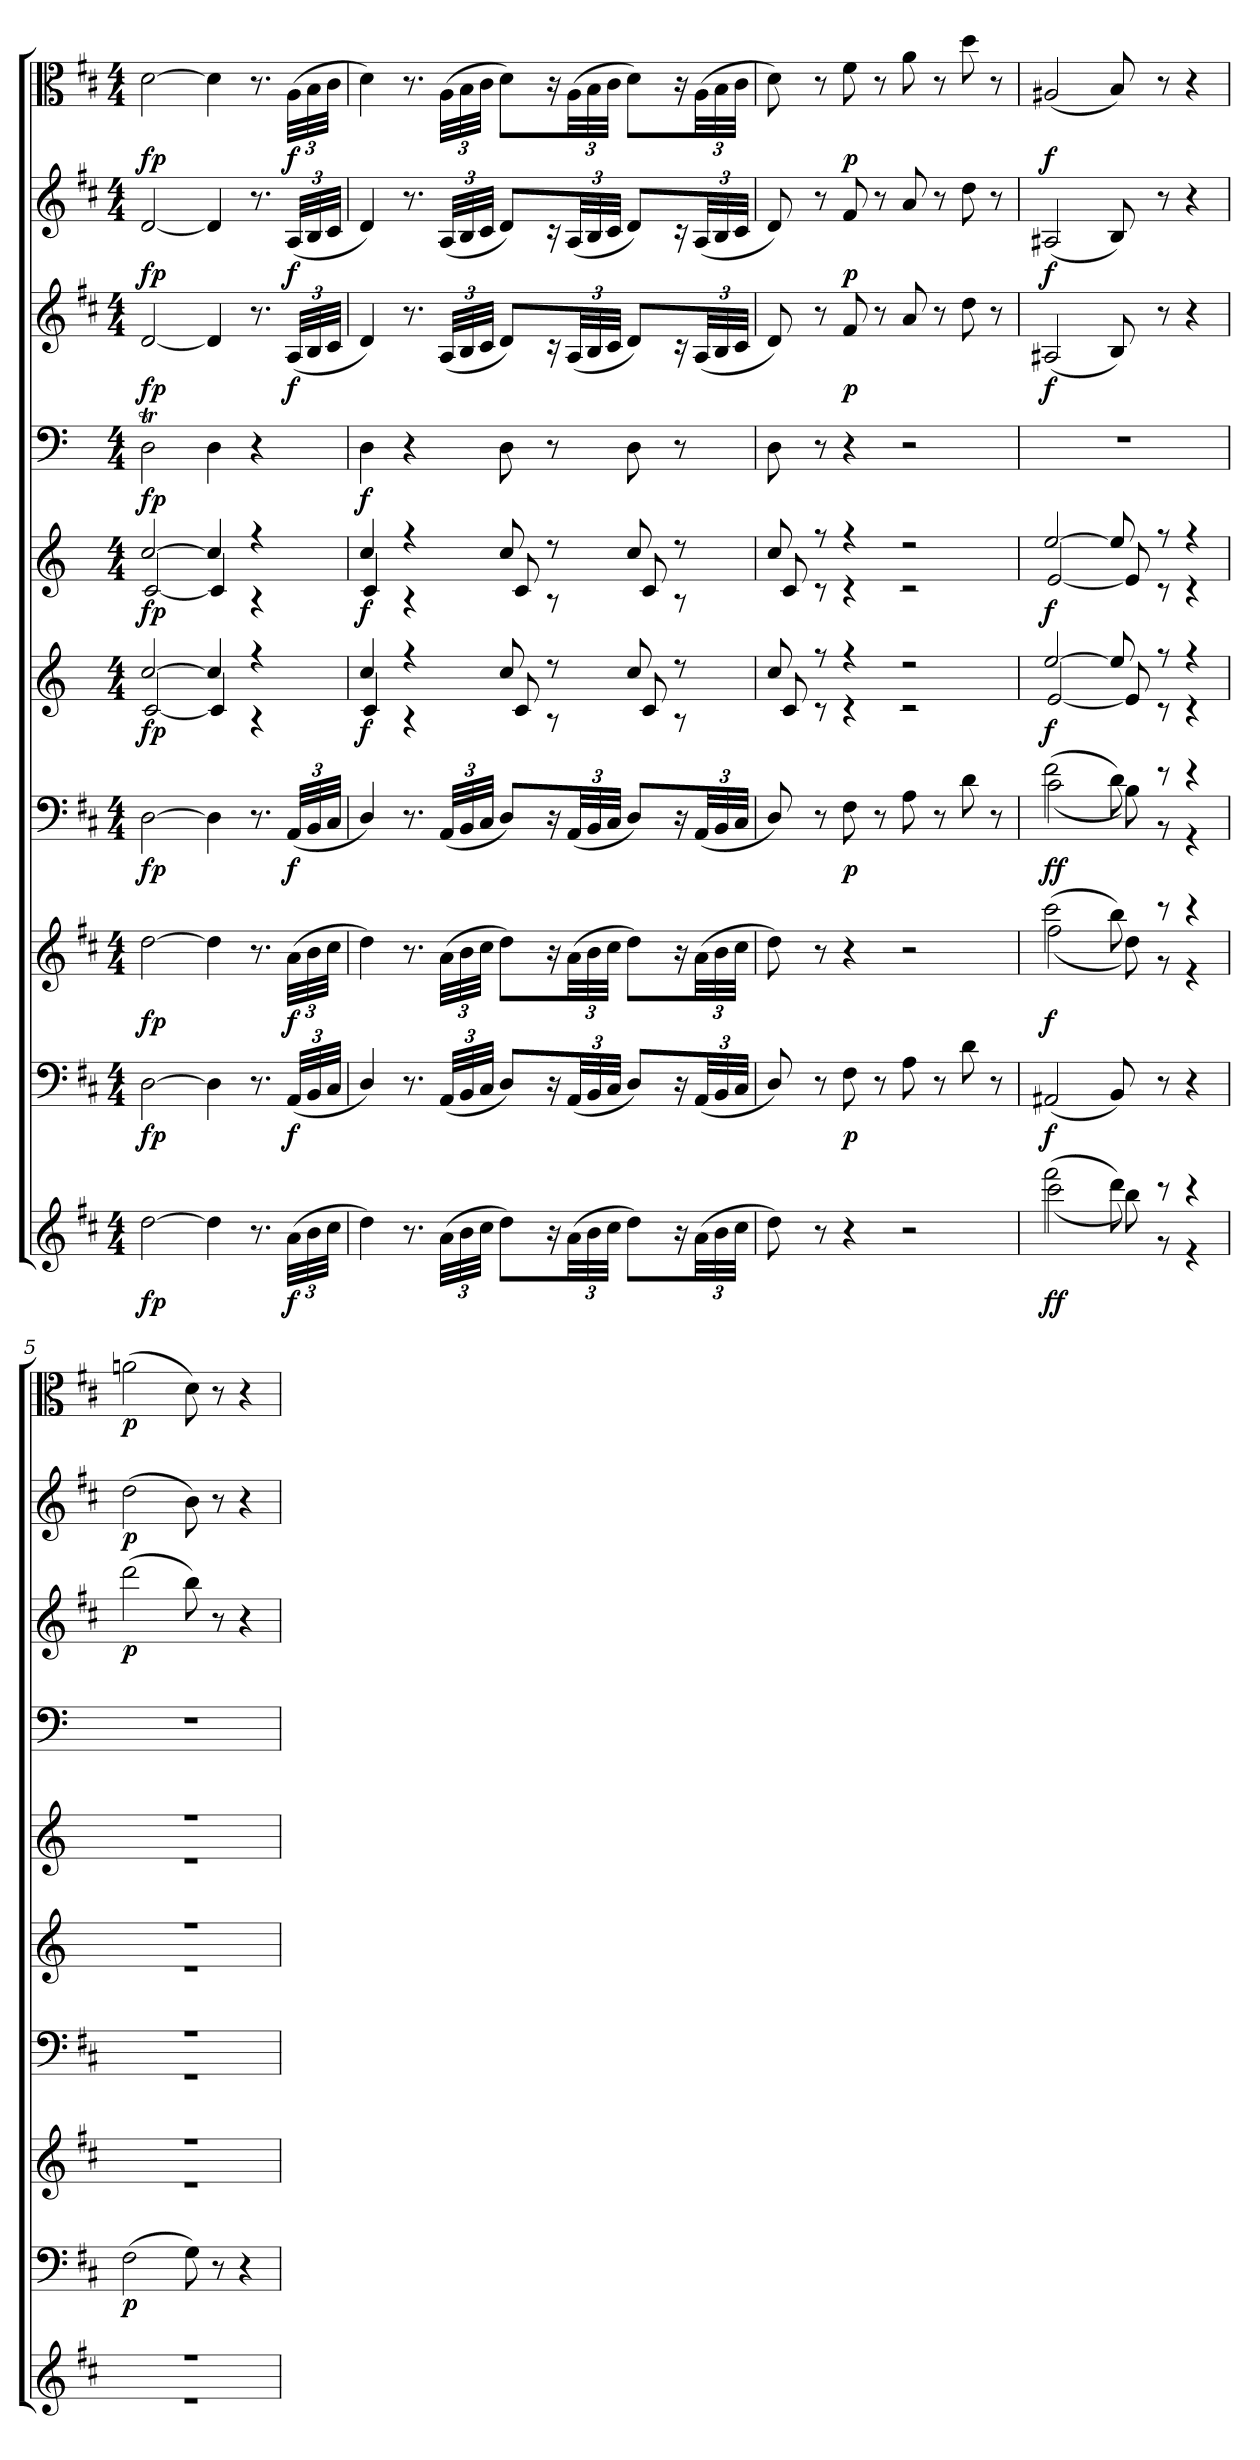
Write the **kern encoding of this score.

**kern	**dynam	**kern	**dynam	**kern	**dynam	**kern	**dynam	**kern	**dynam	**kern	**dynam	**kern	**dynam	**kern	**dynam	**kern	**dynam	**kern	**dynam
*part10	*part10	*part9	*part9	*part8	*part8	*part7	*part7	*part6	*part6	*part5	*part5	*part4	*part4	*part3	*part3	*part2	*part2	*part1	*part1
*staff10	*staff10	*staff9	*staff9	*staff8	*staff8	*staff7	*staff7	*staff6	*staff6	*staff5	*staff5	*staff4	*staff4	*staff3	*staff3	*staff2	*staff2	*staff1	*staff1
*clefG2	*	*clefF4	*	*clefG2	*	*clefF4	*	*clefG2	*	*clefG2	*	*clefF4	*	*clefG2	*	*clefG2	*	*clefC3	*
*k[f#c#]	*	*k[f#c#]	*	*k[f#c#]	*	*k[f#c#]	*	*k[]	*	*k[]	*	*k[]	*	*k[f#c#]	*	*k[f#c#]	*	*k[f#c#]	*
*D:	*	*D:	*	*D:	*	*D:	*	*	*	*	*	*	*	*D:	*	*D:	*	*D:	*
*M4/4	*	*M4/4	*	*M4/4	*	*M4/4	*	*M4/4	*	*M4/4	*	*M4/4	*	*M4/4	*	*M4/4	*	*M4/4	*
=1	=1	=1	=1	=1	=1	=1	=1	=1	=1	=1	=1	=1	=1	=1	=1	=1	=1	=1	=1
*	*	*	*	*	*	*	*	*^	*	*^	*	*	*	*	*	*	*	*	*
[2dd\	fp	[2D\	fp	[2dd\	fp	[2D\	fp	[2cc/	[2c/	fp	[2cc/	[2c/	fp	2DT\	fp	[2d/	fp	[2d/	fp	[2d\	fp
4dd\]	.	4D\]	.	4dd\]	.	4D\]	.	4cc/]	4c/]	.	4cc/]	4c/]	.	4D\	.	4d/]	.	4d/]	.	4d\]	.
8.r	.	8.r	.	8.r	.	8.r	.	4r	4r	.	4r	4r	.	4r	.	8.r	.	8.r	.	8.r	.
(48a\LLL	f	(48AA/LLL	f	(48a\LLL	f	(48AA/LLL	f	.	.	.	.	.	.	.	.	(48A/LLL	f	(48A/LLL	f	(48A\LLL	f
48b\	.	48BB/	.	48b\	.	48BB/	.	.	.	.	.	.	.	.	.	48B/	.	48B/	.	48B\	.
48cc#\JJJ	.	48C#/JJJ	.	48cc#\JJJ	.	48C#/JJJ	.	.	.	.	.	.	.	.	.	48c#/JJJ	.	48c#/JJJ	.	48c#\JJJ	.
=2	=2	=2	=2	=2	=2	=2	=2	=2	=2	=2	=2	=2	=2	=2	=2	=2	=2	=2	=2	=2	=2
4dd\)	.	4D/)	.	4dd\)	.	4D/)	.	4cc/	4c/	f	4cc/	4c/	f	4D\	f	4d/)	.	4d/)	.	4d\)	.
8.r	.	8.r	.	8.r	.	8.r	.	4r	4r	.	4r	4r	.	4r	.	8.r	.	8.r	.	8.r	.
(48a\LLL	.	(48AA/LLL	.	(48a\LLL	.	(48AA/LLL	.	.	.	.	.	.	.	.	.	(48A/LLL	.	(48A/LLL	.	(48A\LLL	.
48b\	.	48BB/	.	48b\	.	48BB/	.	.	.	.	.	.	.	.	.	48B/	.	48B/	.	48B\	.
48cc#\JJJ	.	48C#/JJJ	.	48cc#\JJJ	.	48C#/JJJ	.	.	.	.	.	.	.	.	.	48c#/JJJ	.	48c#/JJJ	.	48c#\JJJ	.
8dd\L)	.	8D/L)	.	8dd\L)	.	8D/L)	.	8cc/	8c/	.	8cc/	8c/	.	8D\	.	8d/L)	.	8d/L)	.	8d\L)	.
16r	.	16r	.	16r	.	16r	.	8r	8r	.	8r	8r	.	8r	.	16r	.	16r	.	16r	.
(48a\LL	.	(48AA/LL	.	(48a\LL	.	(48AA/LL	.	.	.	.	.	.	.	.	.	(48A/LL	.	(48A/LL	.	(48A\LL	.
48b\	.	48BB/	.	48b\	.	48BB/	.	.	.	.	.	.	.	.	.	48B/	.	48B/	.	48B\	.
48cc#\JJJ	.	48C#/JJJ	.	48cc#\JJJ	.	48C#/JJJ	.	.	.	.	.	.	.	.	.	48c#/JJJ	.	48c#/JJJ	.	48c#\JJJ	.
8dd\L)	.	8D/L)	.	8dd\L)	.	8D/L)	.	8cc/	8c/	.	8cc/	8c/	.	8D\	.	8d/L)	.	8d/L)	.	8d\L)	.
16r	.	16r	.	16r	.	16r	.	8r	8r	.	8r	8r	.	8r	.	16r	.	16r	.	16r	.
(48a\LL	.	(48AA/LL	.	(48a\LL	.	(48AA/LL	.	.	.	.	.	.	.	.	.	(48A/LL	.	(48A/LL	.	(48A\LL	.
48b\	.	48BB/	.	48b\	.	48BB/	.	.	.	.	.	.	.	.	.	48B/	.	48B/	.	48B\	.
48cc#\JJJ	.	48C#/JJJ	.	48cc#\JJJ	.	48C#/JJJ	.	.	.	.	.	.	.	.	.	48c#/JJJ	.	48c#/JJJ	.	48c#\JJJ	.
=3	=3	=3	=3	=3	=3	=3	=3	=3	=3	=3	=3	=3	=3	=3	=3	=3	=3	=3	=3	=3	=3
8dd\)	.	8D/)	.	8dd\)	.	8D/)	.	8cc/	8c/	.	8cc/	8c/	.	8D\	.	8d/)	.	8d/)	.	8d\)	.
8r	.	8r	.	8r	.	8r	.	8r	8r	.	8r	8r	.	8r	.	8r	.	8r	.	8r	.
4r	.	8F#\	p	4r	.	8F#\	p	4r	4r	.	4r	4r	.	4r	.	8f#/	p	8f#/	p	8f#\	p
.	.	8r	.	.	.	8r	.	.	.	.	.	.	.	.	.	8r	.	8r	.	8r	.
2r	.	8A\	.	2r	.	8A\	.	2r	2r	.	2r	2r	.	2r	.	8a/	.	8a/	.	8a\	.
.	.	8r	.	.	.	8r	.	.	.	.	.	.	.	.	.	8r	.	8r	.	8r	.
.	.	8d\	.	.	.	8d\	.	.	.	.	.	.	.	.	.	8dd\	.	8dd\	.	8dd\	.
.	.	8r	.	.	.	8r	.	.	.	.	.	.	.	.	.	8r	.	8r	.	8r	.
=4	=4	=4	=4	=4	=4	=4	=4	=4	=4	=4	=4	=4	=4	=4	=4	=4	=4	=4	=4	=4	=4
*^	*	*	*	*^	*	*^	*	*	*	*	*	*	*	*	*	*	*	*	*	*	*
(2fff#\	(2ccc#\	ff	(2AA#X/	f	(2ccc#\	(2ff#\	f	(2f#\	(2c#\	ff	[2ee/	[2e/	f	[2ee/	[2e/	f	1r	.	(2A#X/	f	(2A#X/	f	(2A#X/	f
8ddd\)	8bb\)	.	8BB/)	.	8bb\)	8dd\)	.	8d\)	8B\)	.	8ee/]	8e/]	.	8ee/]	8e/]	.	.	.	8B/)	.	8B/)	.	8B/)	.
8r	8r	.	8r	.	8r	8r	.	8r	8r	.	8r	8r	.	8r	8r	.	.	.	8r	.	8r	.	8r	.
4r	4r	.	4r	.	4r	4r	.	4r	4r	.	4r	4r	.	4r	4r	.	.	.	4r	.	4r	.	4r	.
=5	=5	=5	=5	=5	=5	=5	=5	=5	=5	=5	=5	=5	=5	=5	=5	=5	=5	=5	=5	=5	=5	=5	=5	=5
1r	1r	.	(2F#\	p	1r	1r	.	1r	1r	.	1r	1r	.	1r	1r	.	1r	.	(2ddd\	p	(2dd\	p	(2an\	p
.	.	.	8G\)	.	.	.	.	.	.	.	.	.	.	.	.	.	.	.	8bb\)	.	8b\)	.	8d\)	.
.	.	.	8r	.	.	.	.	.	.	.	.	.	.	.	.	.	.	.	8r	.	8r	.	8r	.
.	.	.	4r	.	.	.	.	.	.	.	.	.	.	.	.	.	.	.	4r	.	4r	.	4r	.
*	*	*	*	*	*v	*v	*	*	*	*	*v	*v	*	*v	*v	*	*	*	*	*	*	*	*	*
*v	*v	*	*	*	*	*	*v	*v	*	*	*	*	*	*	*	*	*	*	*	*	*
=	=	=	=	=	=	=	=	=	=	=	=	=	=	=	=	=	=	=	=
*-	*-	*-	*-	*-	*-	*-	*-	*-	*-	*-	*-	*-	*-	*-	*-	*-	*-	*-	*-
